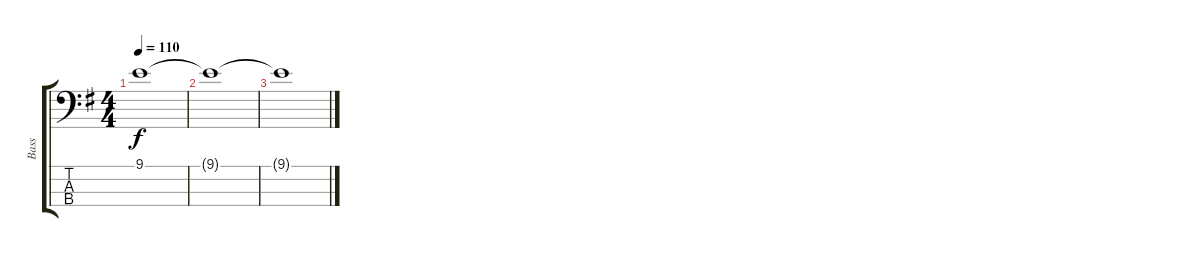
\track ("Bass" "Bass") {instrument electricbassfinger}
\staff {score tabs}
\tuning (G2 D2 A1 E1) {hide}
\ts (4 4)
\tempo 110
\clef f4
\ks g
9.1.1{dy f} |
9.1{t}.1 |
9.1{t}.1
